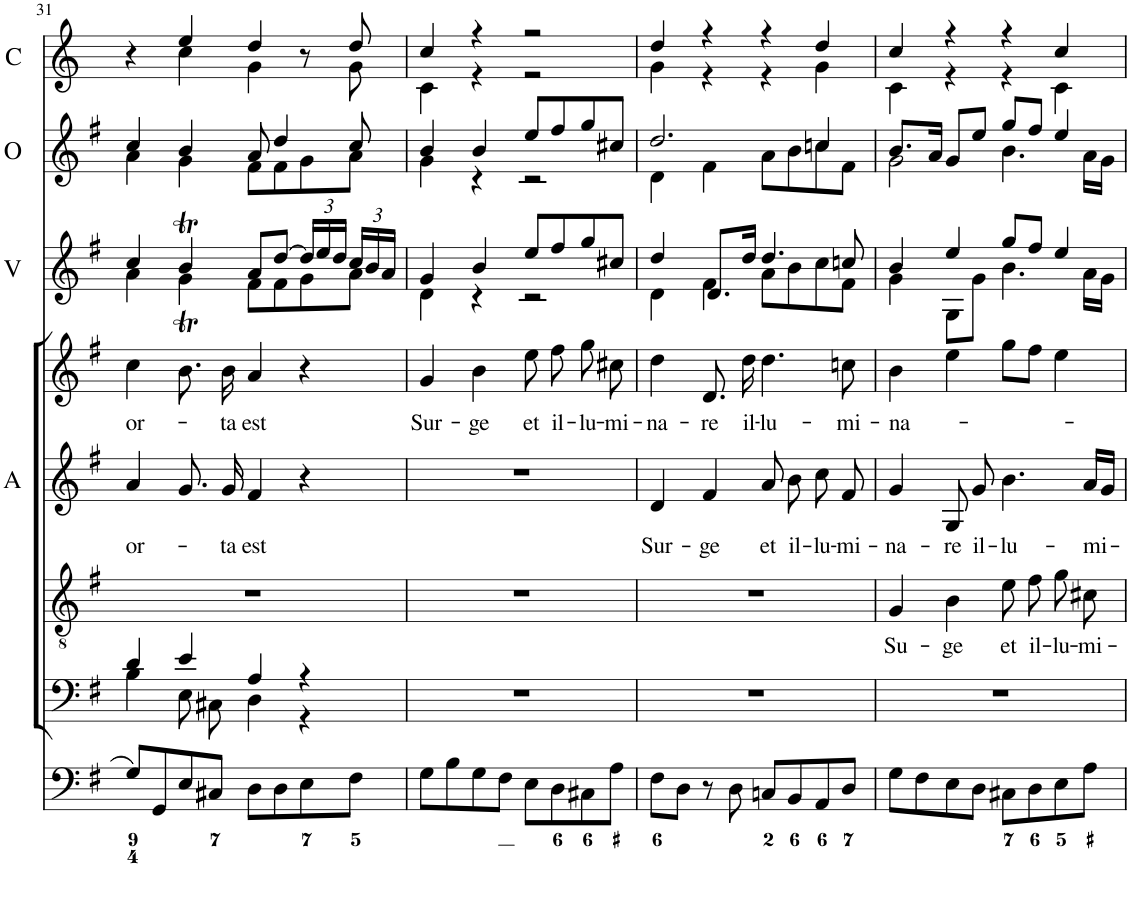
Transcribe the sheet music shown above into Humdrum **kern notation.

**kern	**kern	**kern	**kern	**kern	**text	**kern	**text	**kern	**text	**kern	**kern	**kern
*part10	*part9	*part8	*part7	*part6	*part6	*part5	*part5	*part4	*part4	*part3	*part2	*part1
*staff10	*staff9	*staff8	*staff7	*staff6	*staff6	*staff5	*staff5	*staff4	*staff4	*staff3	*staff2	*staff1
*I"Violin	*I"Violin	*I"Organ	*I"Voice	*I"Tenor	*	*I"Alto	*	*I"Voice	*	*I"2 Violini	*I"2 Oboi	*I"2 Corni in G
*I'Vln.	*I'Vln.	*	*	*	*	*I'A	*	*	*	*I'V	*I'O	*I'C
!!LO:PB:g=z
*clefG2	*clefG2	*clefF4	*clefF4	*clefGv2	*	*clefG2	*	*clefG2	*	*clefG2	*clefG2	*clefG2
*	*	*	*	*	*	*	*	*	*	*	*	*Trd3c5
*k[f#]	*k[f#]	*k[f#]	*k[f#]	*k[f#]	*	*k[f#]	*	*k[f#]	*	*k[f#]	*k[f#]	*k[]
*M4/4	*M4/4	*M4/4	*M4/4	*M4/4	*	*M4/4	*	*M4/4	*	*M4/4	*M4/4	*M4/4
*met(c)	*met(c)	*met(c)	*met(c)	*met(c)	*	*met(c)	*	*met(c)	*	*met(c)	*met(c)	*met(c)
=31	=31	=31	=31	=31	=31	=31	=31	=31	=31	=31	=31	=31
*	*	*	*^	*	*	*	*	*	*	*	*	*
!	!	!	!	!	!	!	!	!LO:LY:b	!	!LO:LY:b	!	!	!
*	*	*	*	*	*	*	*	*	*	*	*^	*^	*^
4a	4cc	8G/L	4d/	4B\	1r	.	4a/	or-	4cc\	or-	4cc/	4a\	4cc/	4a\	4r	4ryy
.	.	8GG/	.	.	.	.	.	.	.	.	.	.	.	.	.	.
4gT	4bt	8E/	4e/	8E\L	.	.	8.g/	.	8.b\	.	4bt/	4gT\	4b/	4g\	4ee/	4cc\
.	.	8C#X/J	.	8C#X\J	.	.	.	.	.	.	.	.	.	.	.	.
!	!	!	!	!	!	!	!	!LO:LY:b	!	!LO:LY:b	!	!	!	!	!	!
.	.	.	.	.	.	.	16g/	-ta	16b\	-ta	.	.	.	.	.	.
!	!	!	!	!	!	!	!	!LO:LY:b	!	!LO:LY:b	!	!	!	!	!	!
8f#/L	8a\L	8D\L	4A/	4D\	.	.	4f#/	est	4a/	est	8a/L	8f#\L	8a/	8f#\L	4dd/	4g\
8f#/J	[8dd\J	8D\	.	.	.	.	.	.	.	.	[8dd/J	8f#\	4dd/	8f#\	.	.
*	*Xbrackettup	*	*	*	*	*	*	*	*	*	*Xbrackettup	*	*	*	*	*
8g/L	24dd\LL]	8E\	4r	4r	.	.	4r	.	4r	.	24dd/LL]	8g\	.	8g\	8r	8ryy
.	24ee\	.	.	.	.	.	.	.	.	.	24ee/	.	.	.	.	.
.	24dd\J	.	.	.	.	.	.	.	.	.	24dd/JJ	.	.	.	.	.
8a/J	24cc\L	8F#\J	.	.	.	.	.	.	.	.	24cc/LL	8a\J	8cc/	8a\J	8dd/	8g\
.	24b\	.	.	.	.	.	.	.	.	.	24b/	.	.	.	.	.
.	24a\JJ	.	.	.	.	.	.	.	.	.	24a/JJ	.	.	.	.	.
*	*	*	*v	*v	*	*	*	*	*	*	*	*	*	*	*	*
=32	=32	=32	=32	=32	=32	=32	=32	=32	=32	=32	=32	=32	=32	=32	=32
!	!	!	!	!	!	!	!	!	!LO:LY:b	!	!	!	!	!	!
4d	4g	8G\L	1r	1r	.	1r	.	4g/	Sur-	4g/	4d\	4b/	4g\	4cc/	4c\
.	.	8B\	.	.	.	.	.	.	.	.	.	.	.	.	.
!	!	!	!	!	!	!	!	!	!LO:LY:b	!	!	!	!	!	!
4r	4b	8G\	.	.	.	.	.	4b\	-ge	4b/	4r	4b/	4r	4r	4r
.	.	8F#\J	.	.	.	.	.	.	.	.	.	.	.	.	.
!	!	!	!	!	!	!	!	!	!LO:LY:b	!	!	!	!	!	!
2r	8ee\L	8E\L	.	.	.	.	.	8ee\	et	8ee/L	2r	8ee/L	2r	2r	2r
!	!	!	!	!	!	!	!	!	!LO:LY:b	!	!	!	!	!	!
.	8ff#\J	8D\	.	.	.	.	.	8ff#\	il-	8ff#/	.	8ff#/	.	.	.
!	!	!	!	!	!	!	!	!	!LO:LY:b	!	!	!	!	!	!
.	8gg\L	8C#X\	.	.	.	.	.	8gg\	-lu-	8gg/	.	8gg/	.	.	.
!	!	!	!	!	!	!	!	!	!LO:LY:b	!	!	!	!	!	!
.	8cc#X\J	8A\J	.	.	.	.	.	8cc#X\	-mi-	8cc#X/J	.	8cc#X/J	.	.	.
=33	=33	=33	=33	=33	=33	=33	=33	=33	=33	=33	=33	=33	=33	=33	=33
!	!	!	!	!	!	!	!LO:LY:b	!	!LO:LY:b	!	!	!	!	!	!
4d	4dd	8F#\L	1r	1r	.	4d/	Sur-	4dd\	-na-	4dd/	4d\	2.dd/	4d\	4dd/	4g\
.	.	8D\J	.	.	.	.	.	.	.	.	.	.	.	.	.
!	!	!	!	!	!	!	!LO:LY:b	!	!LO:LY:b	!	!	!	!	!	!
4f#	8.d/L	8r	.	.	.	4f#/	-ge	8.d/	-re	8.d/L	4f#\	.	4f#\	4r	4r
.	.	8D\	.	.	.	.	.	.	.	.	.	.	.	.	.
!	!	!	!	!	!	!	!	!	!LO:LY:b	!	!	!	!	!	!
.	16dd/Jk	.	.	.	.	.	.	16dd\	il-	16dd/Jk	.	.	.	.	.
!	!	!	!	!	!	!	!LO:LY:b	!	!LO:LY:b	!	!	!	!	!	!
8a/L	4.dd	8Cn/L	.	.	.	8a/	et	4.dd\	-lu-	4.dd/	8a\L	.	8a\L	4r	4r
!	!	!	!	!	!	!	!LO:LY:b	!	!	!	!	!	!	!	!
8b/J	.	8BB/	.	.	.	8b\	il-	.	.	.	8b\	.	8b\	.	.
!	!	!	!	!	!	!	!LO:LY:b	!	!	!	!	!	!	!	!
8cc/L	.	8AA/	.	.	.	8cc\	-lu-	.	.	.	8cc\	4ccn/	8cc\	4dd/	4g\
!	!	!	!	!	!	!	!LO:LY:b	!	!LO:LY:b	!	!	!	!	!	!
8f#/J	8ccn	8D/J	.	.	.	8f#/	-mi-	8ccn\	-mi-	8ccn/	8f#\J	.	8f#\J	.	.
=34	=34	=34	=34	=34	=34	=34	=34	=34	=34	=34	=34	=34	=34	=34	=34
!	!	!	!	!	!LO:LY:b	!	!LO:LY:b	!	!LO:LY:b	!	!	!	!	!	!
4g	4b	8G\L	1r	4G/	Su-	4g/	-na-	4b\	-na-	4b/	4g\	8.b/L	2g\	4cc/	4c\
.	.	8F#\	.	.	.	.	.	.	.	.	.	.	.	.	.
.	.	.	.	.	.	.	.	.	.	.	.	16a/Jk	.	.	.
!	!	!	!	!	!LO:LY:b	!	!LO:LY:b	!	!	!	!	!	!	!	!
8G/L	4ee	8E\	.	4B\	-ge	8G/	-re	4ee\	.	4ee/	8G\L	8g/L	.	4r	4r
!	!	!	!	!	!	!	!LO:LY:b	!	!	!	!	!	!	!	!
8g/J	.	8D\J	.	.	.	8g/	il-	.	.	.	8g\J	8ee/J	.	.	.
!	!	!	!	!	!LO:LY:b	!	!LO:LY:b	!	!	!	!	!	!	!	!
4.b	8gg\L	8C#X\L	.	8e\L	et	4.b\	-lu-	8gg\L	.	8gg/L	4.b\	8gg/L	4.b\	4r	4r
!	!	!	!	!	!LO:LY:b	!	!	!	!	!	!	!	!	!	!
.	8ff#\J	8D\	.	8f#\J	il-	.	.	8ff#\J	.	8ff#/J	.	8ff#/J	.	.	.
!	!	!	!	!	!LO:LY:b	!	!	!	!	!	!	!	!	!	!
.	4ee	8E\	.	8g\L	-lu-	.	.	4ee\	.	4ee/	.	4ee/	.	4cc/	4c\
!	!	!	!	!	!LO:LY:b	!	!LO:LY:b	!	!	!	!	!	!	!	!
16a/LL	.	8A\J	.	8c#X\J	-mi-	16a/LL	-mi-	.	.	.	16a\LL	.	16a\LL	.	.
16g/JJ	.	.	.	.	.	16g/JJ	.	.	.	.	16g\JJ	.	16g\JJ	.	.
*	*	*	*	*	*	*	*	*	*	*v	*v	*	*	*v	*v
*	*	*	*	*	*	*	*	*	*	*	*v	*v	*
=	=	=	=	=	=	=	=	=	=	=	=	=
*-	*-	*-	*-	*-	*-	*-	*-	*-	*-	*-	*-	*-
